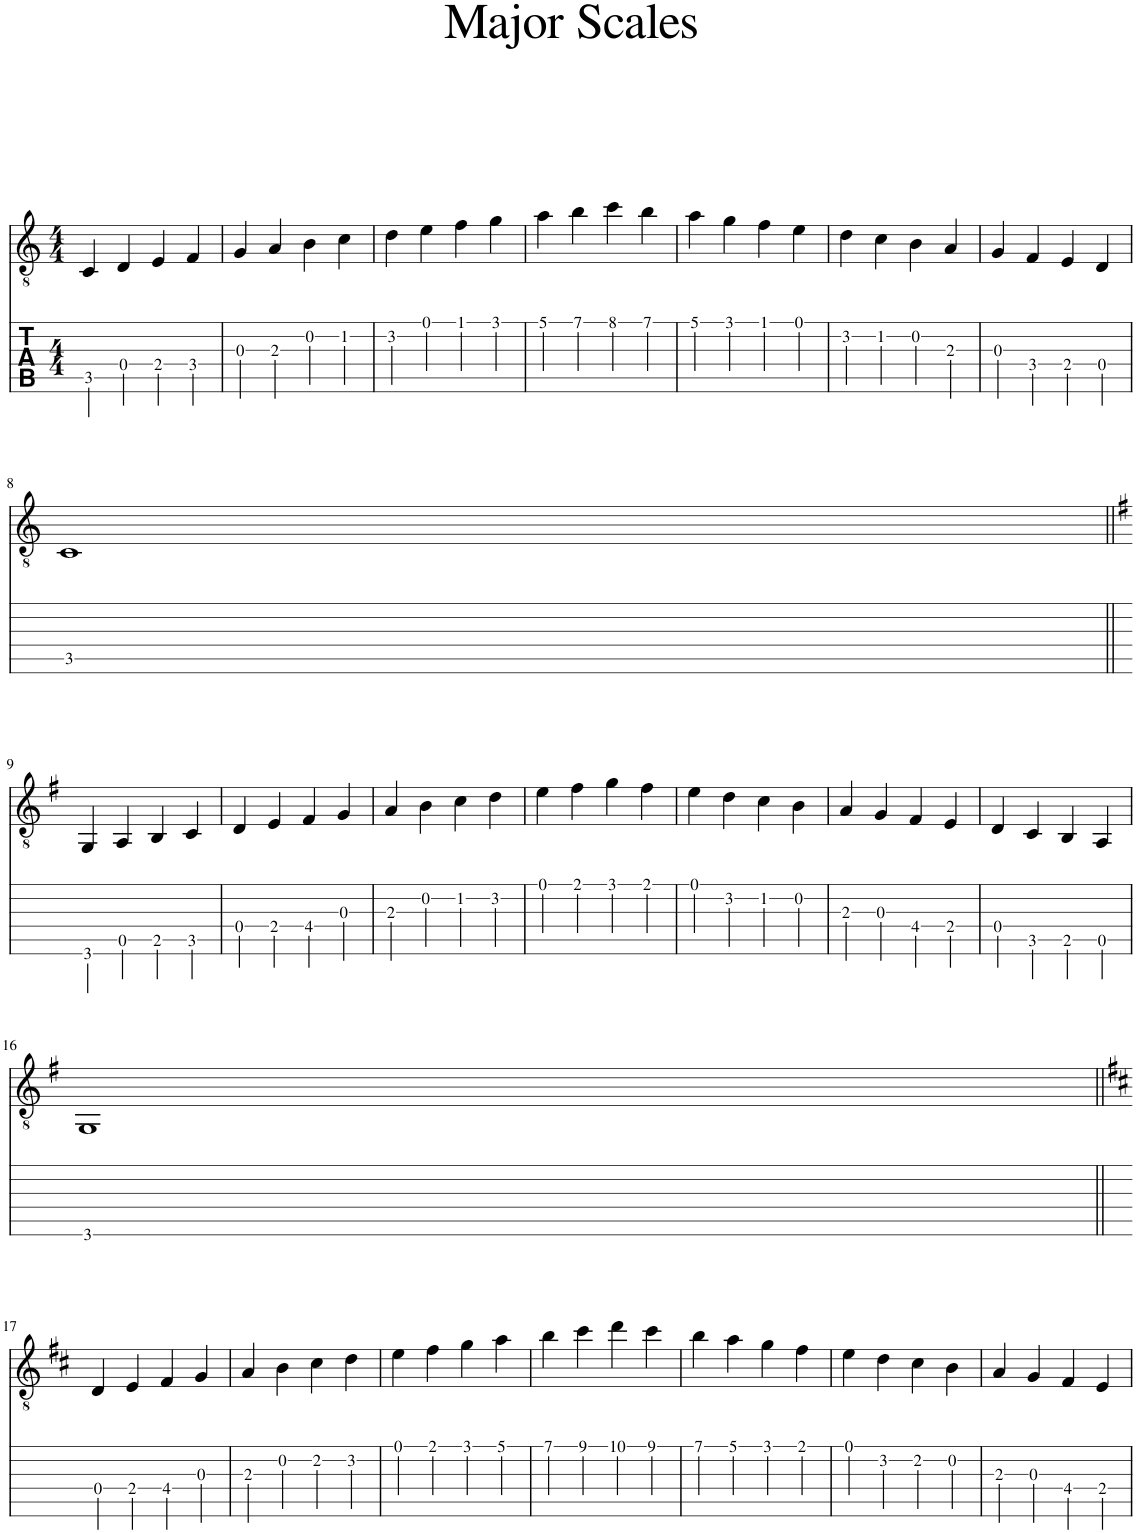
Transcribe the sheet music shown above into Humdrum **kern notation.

**kern	**kern
*part1	*part1
*staff2	*staff1
*I"Electric Guitar	*
*I'El. Guit.	*
*stria6	*
*	*clefGv2
*k[]	*k[]
*M4/4	*M4/4
=1	=1
4C\	4C/
4D\	4D/
4E\	4E/
4F\	4F/
=2	=2
4G\	4G/
4A\	4A/
4B\	4B\
4c\	4c\
=3	=3
4d\	4d\
4e\	4e\
4f\	4f\
4g\	4g\
=4	=4
4a\	4a\
4b\	4b\
4cc\	4cc\
4b\	4b\
=5	=5
4a\	4a\
4g\	4g\
4f\	4f\
4e\	4e\
=6	=6
4d\	4d\
4c\	4c\
4B\	4B\
4A\	4A/
=7	=7
4G\	4G/
4F\	4F/
4E\	4E/
4D\	4D/
!!LO:LB:g=z
=8	=8
1C	1C
!!LO:LB:g=z
=9||	=9||
*k[f#]	*k[f#]
4GG\	4GG/
4AA\	4AA/
4BB\	4BB/
4C\	4C/
=10	=10
4D\	4D/
4E\	4E/
4F#\	4F#/
4G\	4G/
=11	=11
4A\	4A/
4B\	4B\
4c\	4c\
4d\	4d\
=12	=12
4e\	4e\
4f#\	4f#\
4g\	4g\
4f#\	4f#\
=13	=13
4e\	4e\
4d\	4d\
4c\	4c\
4B\	4B\
=14	=14
4A\	4A/
4G\	4G/
4F#\	4F#/
4E\	4E/
=15	=15
4D\	4D/
4C\	4C/
4BB\	4BB/
4AA\	4AA/
!!LO:LB:g=z
=16	=16
1GG	1GG
!!LO:LB:g=z
=17||	=17||
*k[f#c#]	*k[f#c#]
4D\	4D/
4E\	4E/
4F#\	4F#/
4G\	4G/
=18	=18
4A\	4A/
4B\	4B\
4c#\	4c#\
4d\	4d\
=19	=19
4e\	4e\
4f#\	4f#\
4g\	4g\
4a\	4a\
=20	=20
4b\	4b\
4cc#\	4cc#\
4dd\	4dd\
4cc#\	4cc#\
=21	=21
4b\	4b\
4a\	4a\
4g\	4g\
4f#\	4f#\
=22	=22
4e\	4e\
4d\	4d\
4c#\	4c#\
4B\	4B\
=23	=23
4A\	4A/
4G\	4G/
4F#\	4F#/
4E\	4E/
=	=
*-	*-
